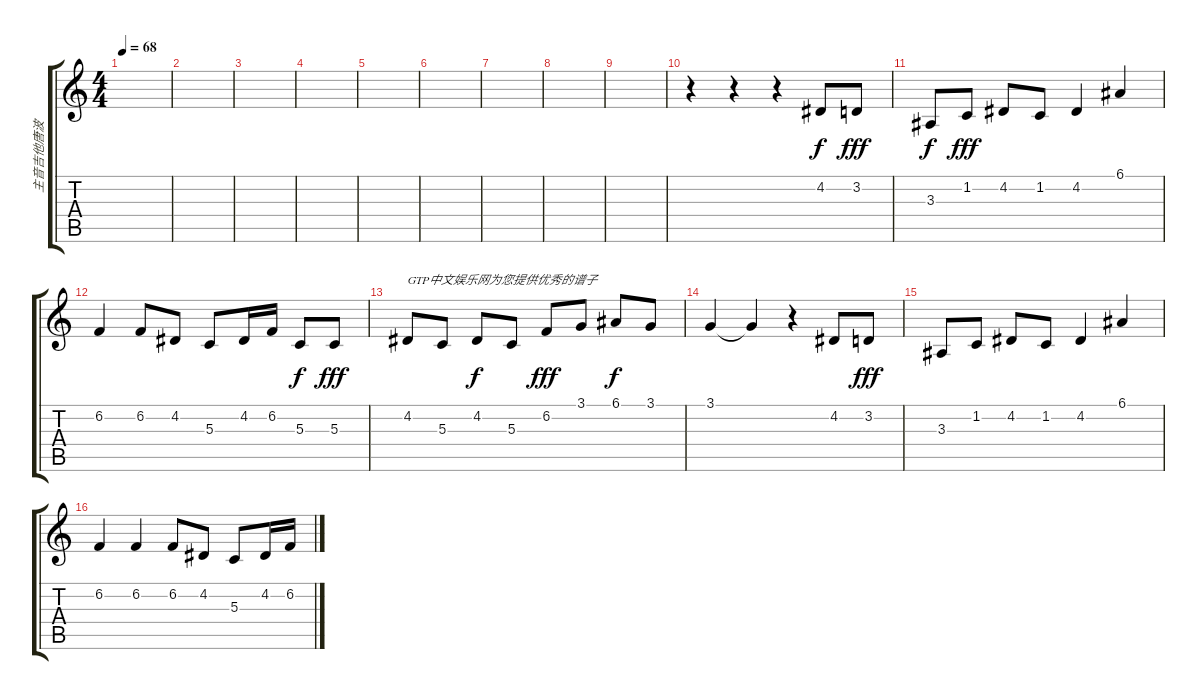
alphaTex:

\track ("主音吉他唐波" "主音吉他唐波") {instrument percussiveorgan}
\staff {score tabs}
\tuning (E4 B3 G3 D3 A2 E2) {hide}
\ts (4 4)
\tempo 68
\clef g2
\ks c
|
|
|
|
|
|
|
|
|
r.4 r.4 r.4 4.2.8 3.2.8{dy fff} |
3.3.8{dy f} 1.2.8{dy fff} 4.2.8 1.2.8 4.2.4 6.1.4 |
6.2.4 6.2.8 4.2.8 5.3.8 4.2.16 6.2.16 5.3.8{dy f} 5.3.8{dy fff} |
4.2.8{txt "GTP中文娱乐网为您提供优秀的谱子"} 5.3.8 4.2.8{dy f} 5.3.8 6.2.8{dy fff} 3.1.8 6.1.8{dy f} 3.1.8 |
3.1.4 3.1{t}.4 r.4 4.2.8 3.2.8{dy fff} |
3.3.8 1.2.8 4.2.8 1.2.8 4.2.4 6.1.4 |
6.2.4 6.2.4 6.2.8 4.2.8 5.3.8 4.2.16 6.2.16
